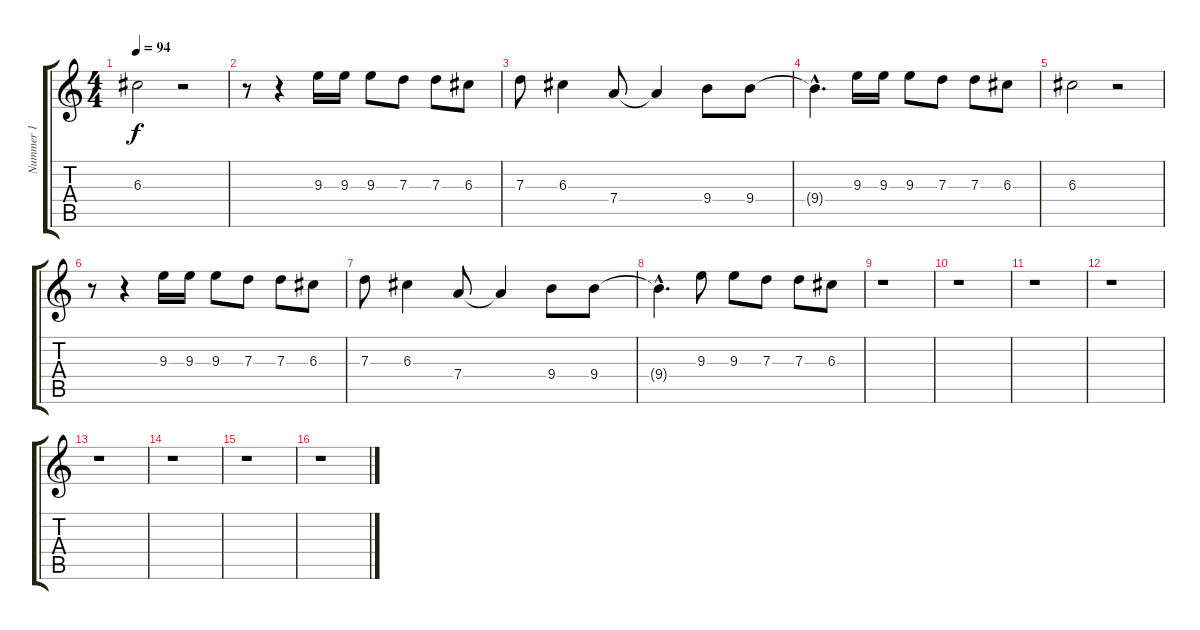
\track ("Nummer 1" "Nummer 1") {instrument electricguitarclean}
\staff {score tabs}
\tuning (E4 B3 G3 D3 A2 E2) {hide}
\ts (4 4)
\tempo 94
\clef g2
\ks c
6.3.2{dy f} r.2 |
r.8 r.4 9.3.16 9.3.16 9.3.8 7.3.8 7.3.8 6.3.8 |
7.3.8 6.3.4 7.4.8 7.4{t}.4 9.4.8 9.4.8 |
9.4{hac t}.4{d} 9.3.16 9.3.16 9.3.8 7.3.8 7.3.8 6.3.8 |
6.3.2 r.2 |
r.8 r.4 9.3.16 9.3.16 9.3.8 7.3.8 7.3.8 6.3.8 |
7.3.8 6.3.4 7.4.8 7.4{t}.4 9.4.8 9.4.8 |
9.4{hac t}.4{d} 9.3.8 9.3.8 7.3.8 7.3.8 6.3.8 |
r.1 |
r.1 |
r.1 |
r.1 |
r.1 |
r.1 |
r.1 |
r.1
